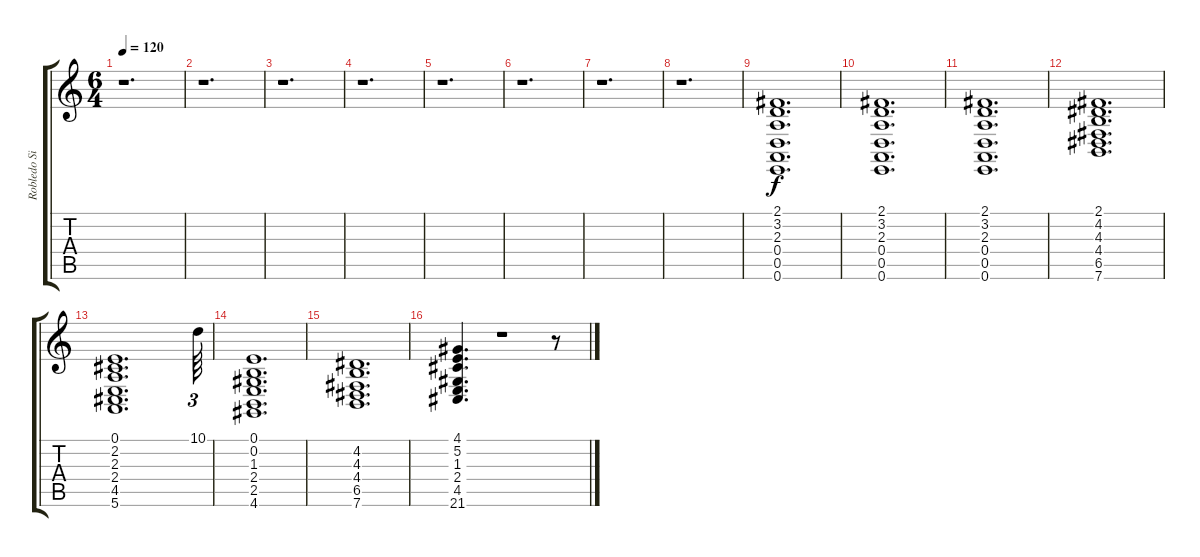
\track ("Robledo Silva " "Robledo Si") {instrument whistle}
\staff {score tabs}
\tuning (E4 B3 G3 D3 A2 E2) {hide}
\ts (6 4)
\tempo 120
\clef g2
\ks c
r.1{d dy f instrument whistle} |
r.1{d} |
r.1{d} |
r.1{d} |
r.1{d} |
r.1{d} |
r.1{d} |
r.1{d} |
(2.1 3.2 2.3 0.4 0.5 0.6).1{d} |
(2.1 3.2 2.3 0.4 0.5 0.6).1{d} |
(2.1 3.2 2.3 0.4 0.5 0.6).1{d} |
(2.1 4.2 4.3 4.4 6.5 7.6).1{d} |
(0.1 2.2 2.3 2.4 4.5 5.6).1{d} 10.1.64{tu (3 2)} |
(0.1 0.2 1.3 2.4 2.5 4.6).1{d} |
(4.2 4.3 4.4 6.5 7.6).1{d} |
(4.1 5.2 1.3 2.4 4.5 21.6).4{d} r.1 r.8
